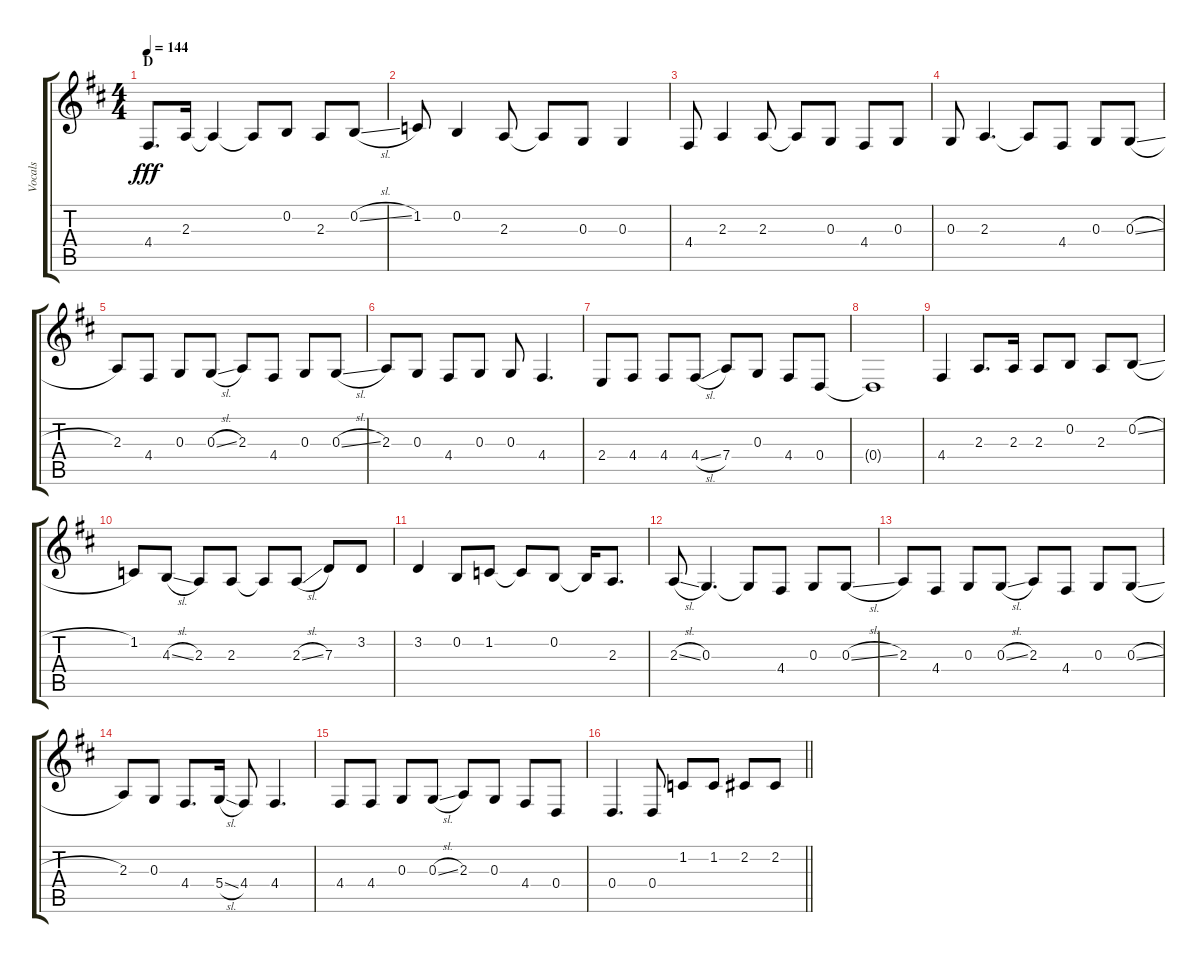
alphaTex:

\track ("Vocals" "Vocals") {instrument voiceoohs}
\staff {score tabs}
\tuning (E4 B3 G3 D3 A2 E2) {hide}
\ts (4 4)
\section ("" "D")
\tempo 144
\clef g2
\ks d
4.4.8{d dy fff} 2.3.16 2.3{t}.4 2.3{t}.8 0.2.8 2.3.8 0.2{sl}.8 |
1.2.8 0.2.4 2.3.8 2.3{t}.8 0.3.8 0.3.4 |
4.4.8 2.3.4 2.3.8 2.3{t}.8 0.3.8 4.4.8 0.3.8 |
0.3.8 2.3.4{d} 2.3{t}.8 4.4.8 0.3.8 0.3{sl}.8 |
2.3.8 4.4.8 0.3.8 0.3{sl}.8 2.3.8 4.4.8 0.3.8 0.3{sl}.8 |
2.3.8 0.3.8 4.4.8 0.3.8 0.3.8 4.4.4{d} |
2.4.8 4.4.8 4.4.8 4.4{sl}.8 7.4.8 0.3.8 4.4.8 0.4.8 |
0.4{t}.1 |
4.4.4 2.3.8{d} 2.3.16 2.3.8 0.2.8 2.3.8 0.2{sl}.8 |
1.2.8 4.3{sl}.8 2.3.8 2.3.8 2.3{t}.8 2.3{sl}.8 7.3.8 3.2.8 |
3.2.4 0.2.8 1.2.8 1.2{t}.8 0.2.8 0.2{t}.16 2.3.8{d} |
2.3{sl}.8 0.3.4{d} 0.3{t}.8 4.4.8 0.3.8 0.3{sl}.8 |
2.3.8 4.4.8 0.3.8 0.3{sl}.8 2.3.8 4.4.8 0.3.8 0.3{sl}.8 |
2.3.8 0.3.8 4.4.8{d} 5.4{sl}.16 4.4.8 4.4.4{d} |
4.4.8 4.4.8 0.3.8 0.3{sl}.8 2.3.8 0.3.8 4.4.8 0.4.8 |
\barLineRight lightlight
0.4.4{d} 0.4.8 1.2.8 1.2.8 2.2.8 2.2{sl}.8
